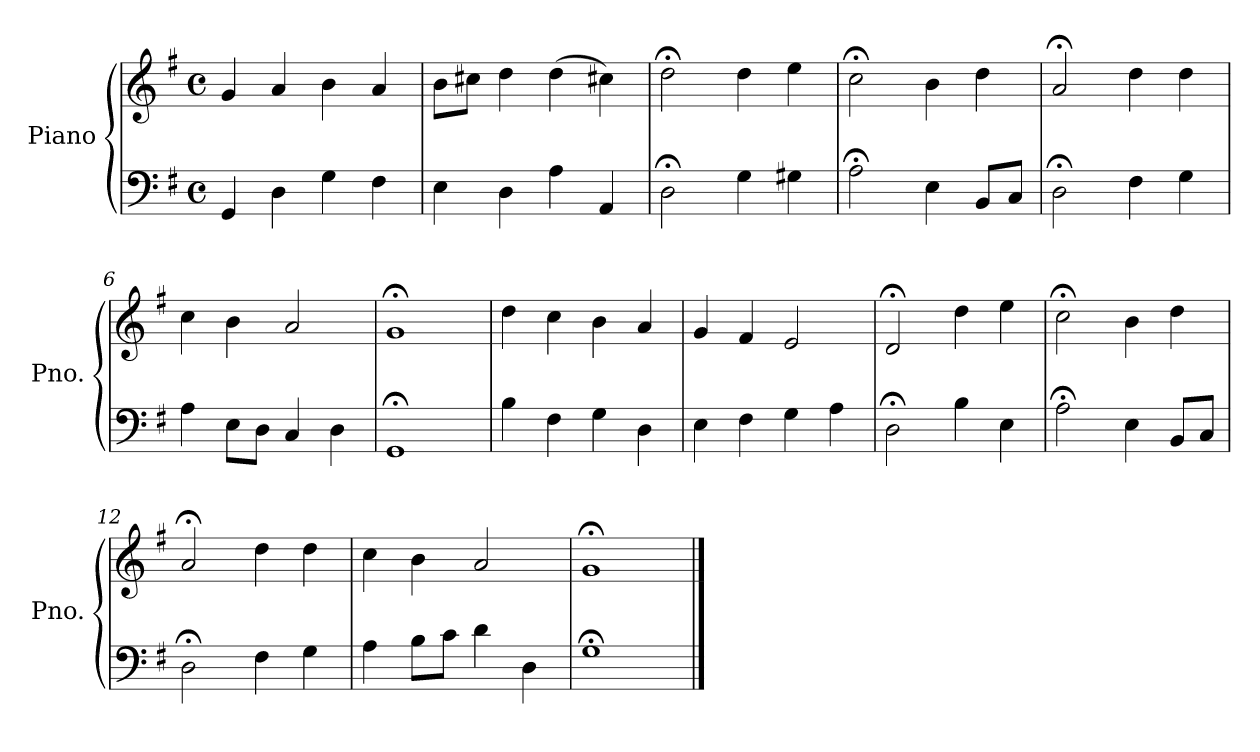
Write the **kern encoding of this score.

**kern	**kern
*part1	*part1
*staff2	*staff1
*I"Piano	*
*I'Pno.	*
*clefF4	*clefG2
*k[f#]	*k[f#]
*M4/4	*M4/4
*met(c)	*met(c)
=1	=1
4GG/	4g/
4D\	4a/
4G\	4b\
4F#\	4a/
=2	=2
4E\	8b\L
.	8cc#X\J
4D\	4dd\
4A\	(4dd\
4AA/	4cc#X\)
=3	=3
2D;<\	2dd;<\
4G\	4dd\
4G#X\	4ee\
=4	=4
2A;<\	2cc;<\
4E\	4b\
8BB/L	4dd\
8C/J	.
=5	=5
2D;<\	2a;</
4F#\	4dd\
4G\	4dd\
=6	=6
4A\	4cc\
8E\L	4b\
8D\J	.
4C/	2a/
4D\	.
=7	=7
1GG;<	1g;<
!!LO:LB:g=z
=8	=8
4B\	4dd\
4F#\	4cc\
4G\	4b\
4D\	4a/
=9	=9
4E\	4g/
4F#\	4f#/
4G\	2e/
4A\	.
=10	=10
2D;<\	2d;</
4B\	4dd\
4E\	4ee\
=11	=11
2A;<\	2cc;<\
4E\	4b\
8BB/L	4dd\
8C/J	.
=12	=12
2D;<\	2a;</
4F#\	4dd\
4G\	4dd\
=13	=13
4A\	4cc\
8B\L	4b\
8c\J	.
4d\	2a/
4D\	.
=14	=14
1G;<	1g;<
==	==
*-	*-
